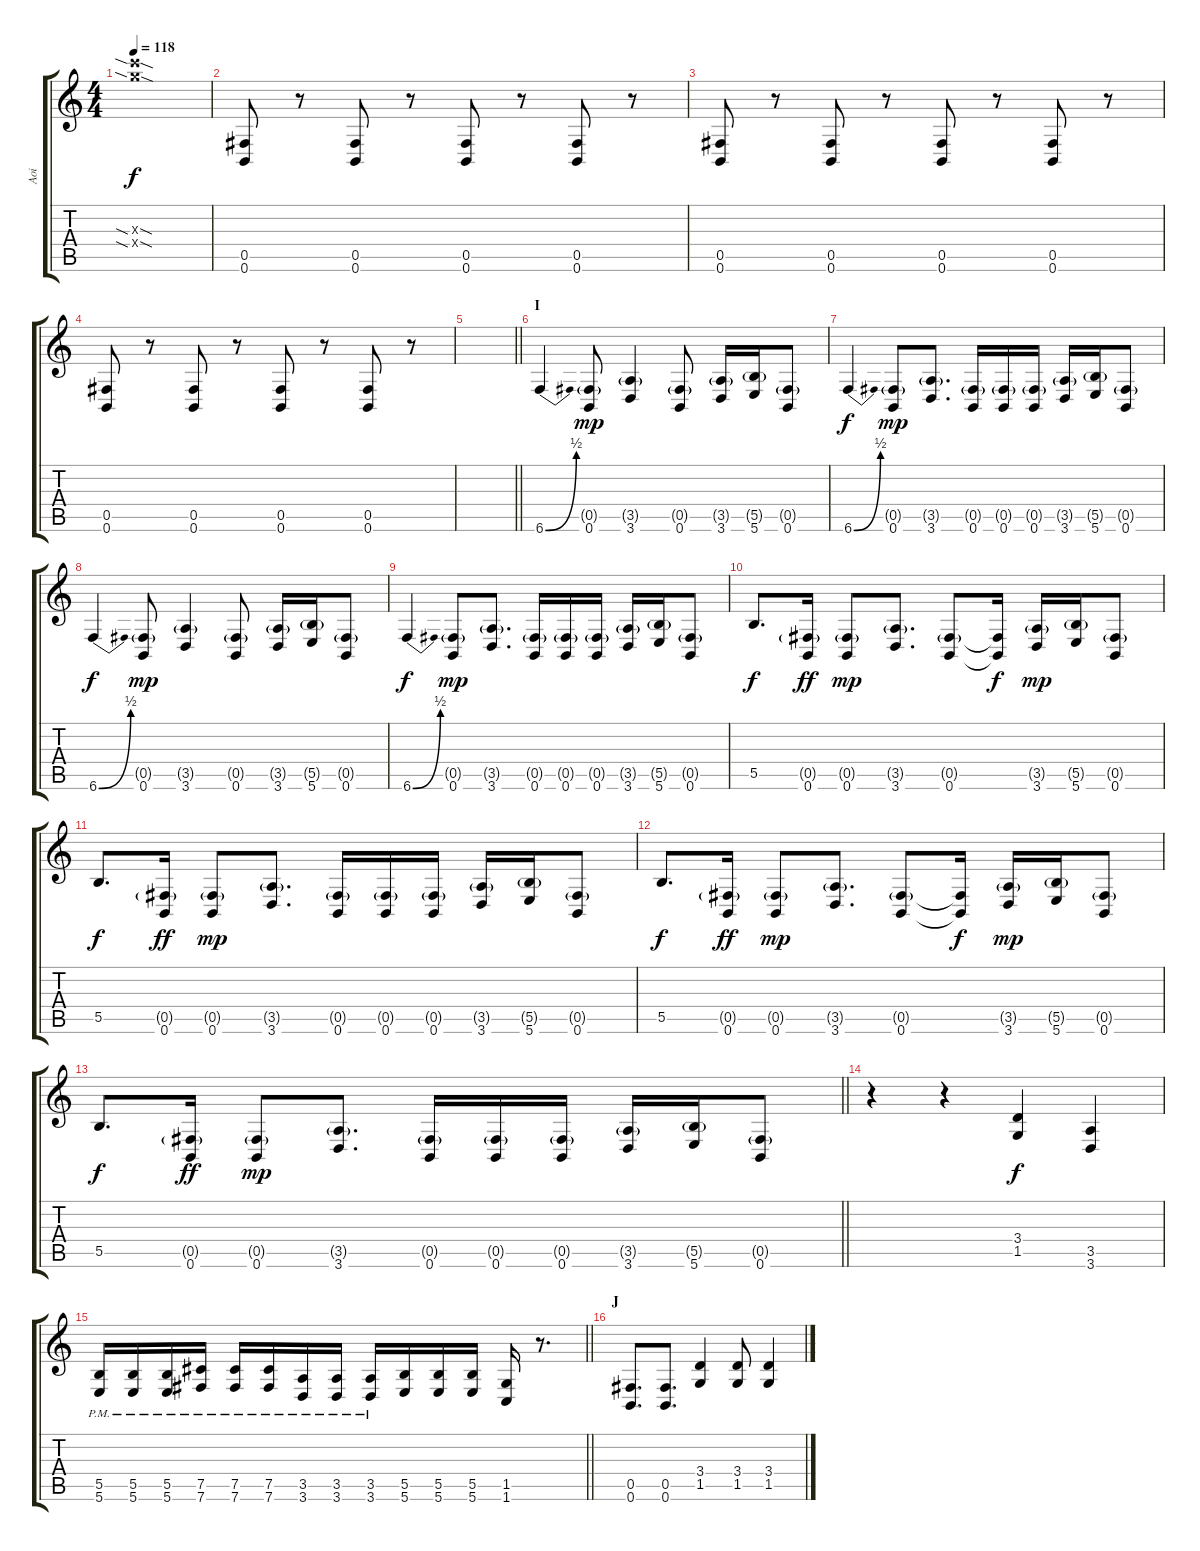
\track ("Aoi" "Aoi") {instrument distortionguitar}
\staff {score tabs}
\tuning (Db4 Ab3 E3 B2 Gb2 B1) {hide}
\ts (4 4)
\tempo 118
\clef g2
\ks c
(20.3{sia sod x} 20.4{sia sod x}).1{dy f} |
(0.5 0.6).8 r.8 (0.5 0.6).8 r.8 (0.5 0.6).8 r.8 (0.5 0.6).8 r.8 |
(0.5 0.6).8 r.8 (0.5 0.6).8 r.8 (0.5 0.6).8 r.8 (0.5 0.6).8 r.8 |
(0.5 0.6).8 r.8 (0.5 0.6).8 r.8 (0.5 0.6).8 r.8 (0.5 0.6).8 r.8 |
\barLineRight lightlight
|
\section ("" "I")
6.6{be (bend 0 0 60 2)}.4{volume 14} (0.5{g} 0.6).8{dy mp} (3.5{g} 3.6).4 (0.5{g} 0.6).8 (3.5{g} 3.6).16 (5.5{g} 5.6).16 (0.5{g} 0.6).8 |
6.6{be (bend 0 0 60 2)}.4{dy f} (0.5{g} 0.6).8{dy mp} (3.5{g} 3.6).8{d} (0.5{g} 0.6).16 (0.5{g} 0.6).16 (0.5{g} 0.6).16 (3.5{g} 3.6).16 (5.5{g} 5.6).16 (0.5{g} 0.6).8 |
6.6{be (bend 0 0 60 2)}.4{dy f} (0.5{g} 0.6).8{dy mp} (3.5{g} 3.6).4 (0.5{g} 0.6).8 (3.5{g} 3.6).16 (5.5{g} 5.6).16 (0.5{g} 0.6).8 |
6.6{be (bend 0 0 60 2)}.4{dy f} (0.5{g} 0.6).8{dy mp} (3.5{g} 3.6).8{d} (0.5{g} 0.6).16 (0.5{g} 0.6).16 (0.5{g} 0.6).16 (3.5{g} 3.6).16 (5.5{g} 5.6).16 (0.5{g} 0.6).8 |
5.5.8{d dy f} (0.5{g} 0.6).16{dy ff} (0.5{g} 0.6).8{dy mp} (3.5{g} 3.6).8{d} (0.5{g} 0.6).8 (0.5{t} 0.6{t}).16{dy f} (3.5{g} 3.6).16{dy mp} (5.5{g} 5.6).16 (0.5{g} 0.6).8 |
5.5.8{d dy f} (0.5{g} 0.6).16{dy ff} (0.5{g} 0.6).8{dy mp} (3.5{g} 3.6).8{d} (0.5{g} 0.6).16 (0.5{g} 0.6).16 (0.5{g} 0.6).16 (3.5{g} 3.6).16 (5.5{g} 5.6).16 (0.5{g} 0.6).8 |
5.5.8{d dy f} (0.5{g} 0.6).16{dy ff} (0.5{g} 0.6).8{dy mp} (3.5{g} 3.6).8{d} (0.5{g} 0.6).8 (0.5{t} 0.6{t}).16{dy f} (3.5{g} 3.6).16{dy mp} (5.5{g} 5.6).16 (0.5{g} 0.6).8 |
\barLineRight lightlight
5.5.8{d dy f} (0.5{g} 0.6).16{dy ff} (0.5{g} 0.6).8{dy mp} (3.5{g} 3.6).8{d} (0.5{g} 0.6).16 (0.5{g} 0.6).16 (0.5{g} 0.6).16 (3.5{g} 3.6).16 (5.5{g} 5.6).16 (0.5{g} 0.6).8 |
r.4 r.4 (3.4 1.5).4{dy f} (3.5 3.6).4 |
\barLineRight lightlight
(5.5{pm} 5.6{pm}).16 (5.5{pm} 5.6{pm}).16 (5.5{pm} 5.6{pm}).16 (7.5{pm} 7.6{pm}).16 (7.5{pm} 7.6{pm}).16 (7.5{pm} 7.6{pm}).16 (3.5{pm} 3.6{pm}).16 (3.5{pm} 3.6{pm}).16 (3.5{pm} 3.6{pm}).16 (5.5 5.6).16 (5.5 5.6).16 (5.5 5.6).16 (1.5 1.6).16 r.8{d} |
\section ("" "J")
(0.5 0.6).8{d} (0.5 0.6).8{d} (3.4 1.5).4 (3.4 1.5).8 (3.4 1.5).4
